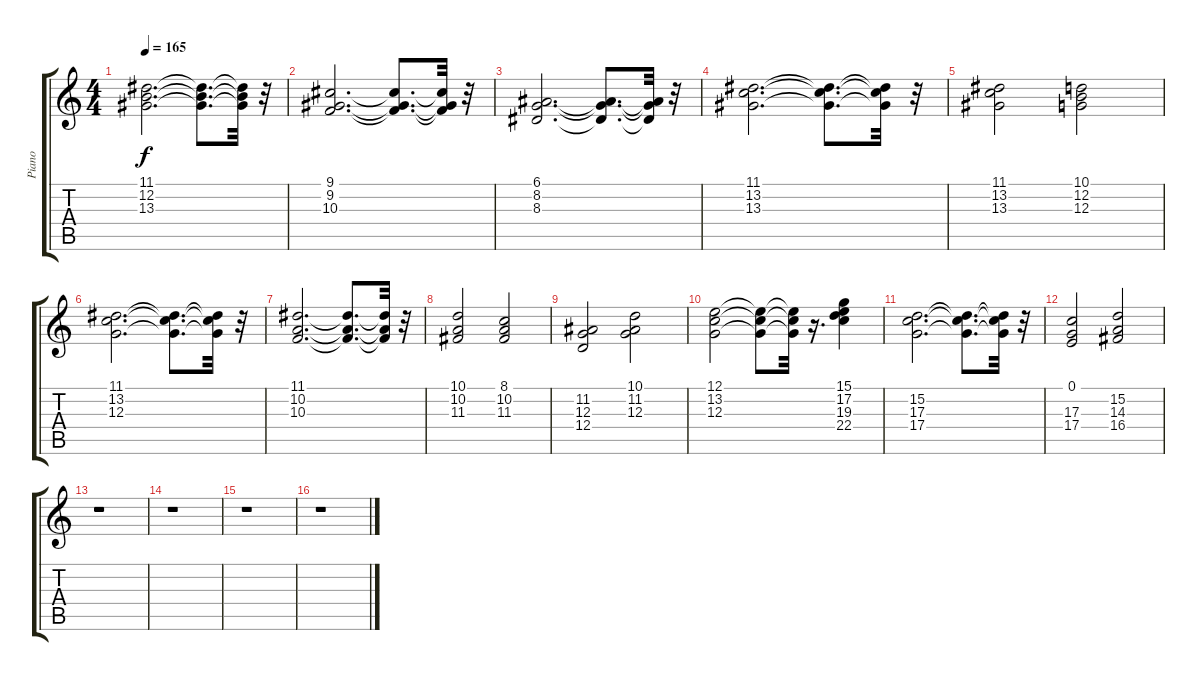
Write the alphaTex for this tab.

\track ("Piano" "Piano") {instrument brightacousticpiano}
\staff {score tabs}
\tuning (E4 B3 G3 D3 A2 E2) {hide}
\ts (4 4)
\tempo 165
\clef g2
\ks c
(11.1 12.2 13.3).2{d dy f} (11.1{t} 12.2{t} 13.3{t}).8{d} (11.1{t} 12.2{t} 13.3{t}).32 r.32 |
(9.1 9.2 10.3).2{d} (9.1{t} 9.2{t} 10.3{t}).8{d} (9.1{t} 9.2{t} 10.3{t}).32 r.32 |
(6.1 8.2 8.3).2{d} (6.1{t} 8.2{t} 8.3{t}).8{d} (6.1{t} 8.2{t} 8.3{t}).32 r.32 |
(11.1 13.2 13.3).2{d} (11.1{t} 13.2{t} 13.3{t}).8{d} (11.1{t} 13.2{t} 13.3{t}).32 r.32 |
(11.1 13.2 13.3).2 (10.1 12.2 12.3).2 |
(11.1 13.2 12.3).2{d} (11.1{t} 13.2{t} 12.3{t}).8{d} (11.1{t} 13.2{t} 12.3{t}).32 r.32 |
(11.1 10.2 10.3).2{d} (11.1{t} 10.2{t} 10.3{t}).8{d} (11.1{t} 10.2{t} 10.3{t}).32 r.32 |
(10.1 10.2 11.3).2 (8.1 10.2 11.3).2 |
(11.2 12.3 12.4).2 (10.1 11.2 12.3).2 |
(12.1 13.2 12.3).2 (12.1{t} 13.2{t} 12.3{t}).8 (12.1{t} 13.2{t} 12.3{t}).32 r.16{d} (15.1 17.2 19.3 22.4).4 |
(15.2 17.3 17.4).2{d} (15.2{t} 17.3{t} 17.4{t}).8{d} (15.2{t} 17.3{t} 17.4{t}).32 r.32 |
(0.1 17.3 17.4).2 (15.2 14.3 16.4).2 |
r.1 |
r.1 |
r.1 |
r.1
